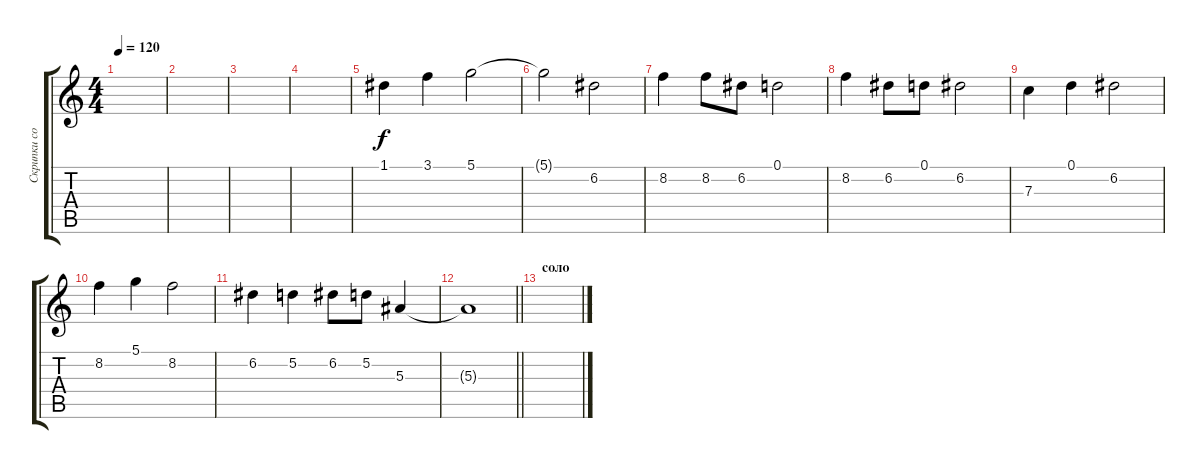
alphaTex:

\track ("Скрипки сопрано 2" "Скрипки со") {instrument stringensemble1}
\staff {score tabs}
\tuning (D5 A4 F4 C4 G3 C3) {hide}
\ts (4 4)
\tempo 120
\clef g2
\ks c
|
|
|
|
1.1.4{volume 16} 3.1.4 5.1.2 |
5.1{t}.2 6.2.2 |
8.2.4 8.2.8 6.2.8 0.1.2 |
8.2.4 6.2.8 0.1.8 6.2.2 |
7.3.4 0.1.4 6.2.2 |
8.2.4 5.1.4 8.2.2 |
6.2.4 5.2.4 6.2.8 5.2.8 5.3.4 |
\barLineRight lightlight
5.3{t}.1 |
\section ("" "соло")
